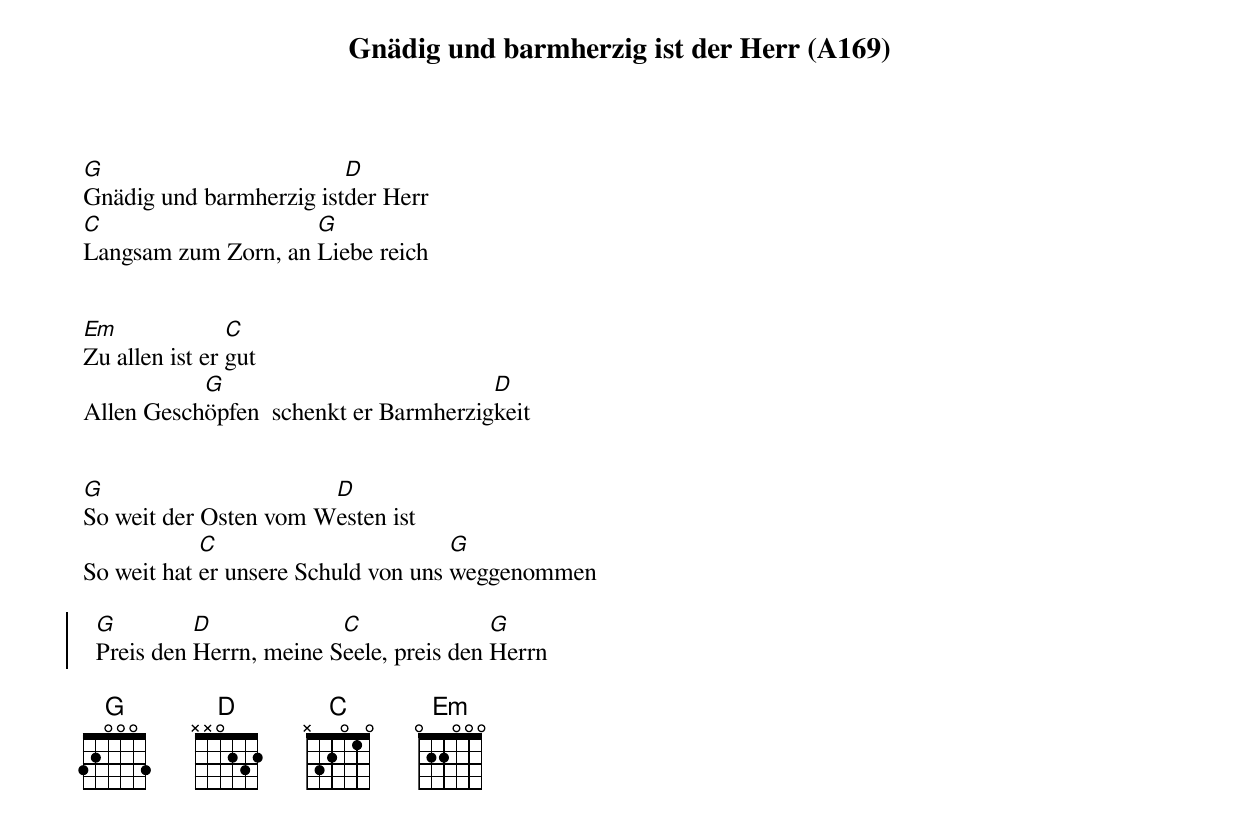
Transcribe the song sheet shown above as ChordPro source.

{title: Gnädig und barmherzig ist der Herr (A169)}
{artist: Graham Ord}

[G]Gnädig und barmherzig ist[D]der Herr
[C]Langsam zum Zorn, an [G]Liebe reich


[Em]Zu allen ist er [C]gut
Allen Gesch[G]öpfen  schenkt er Barmherzig[D]keit


[G]So weit der Osten vom W[D]esten ist
So weit hat [C]er unsere Schuld von uns [G]weggenommen

{soc}
  [G]Preis den [D]Herrn, meine S[C]eele, preis den [G]Herrn
 {eoc}

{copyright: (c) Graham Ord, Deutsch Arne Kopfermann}
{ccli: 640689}
